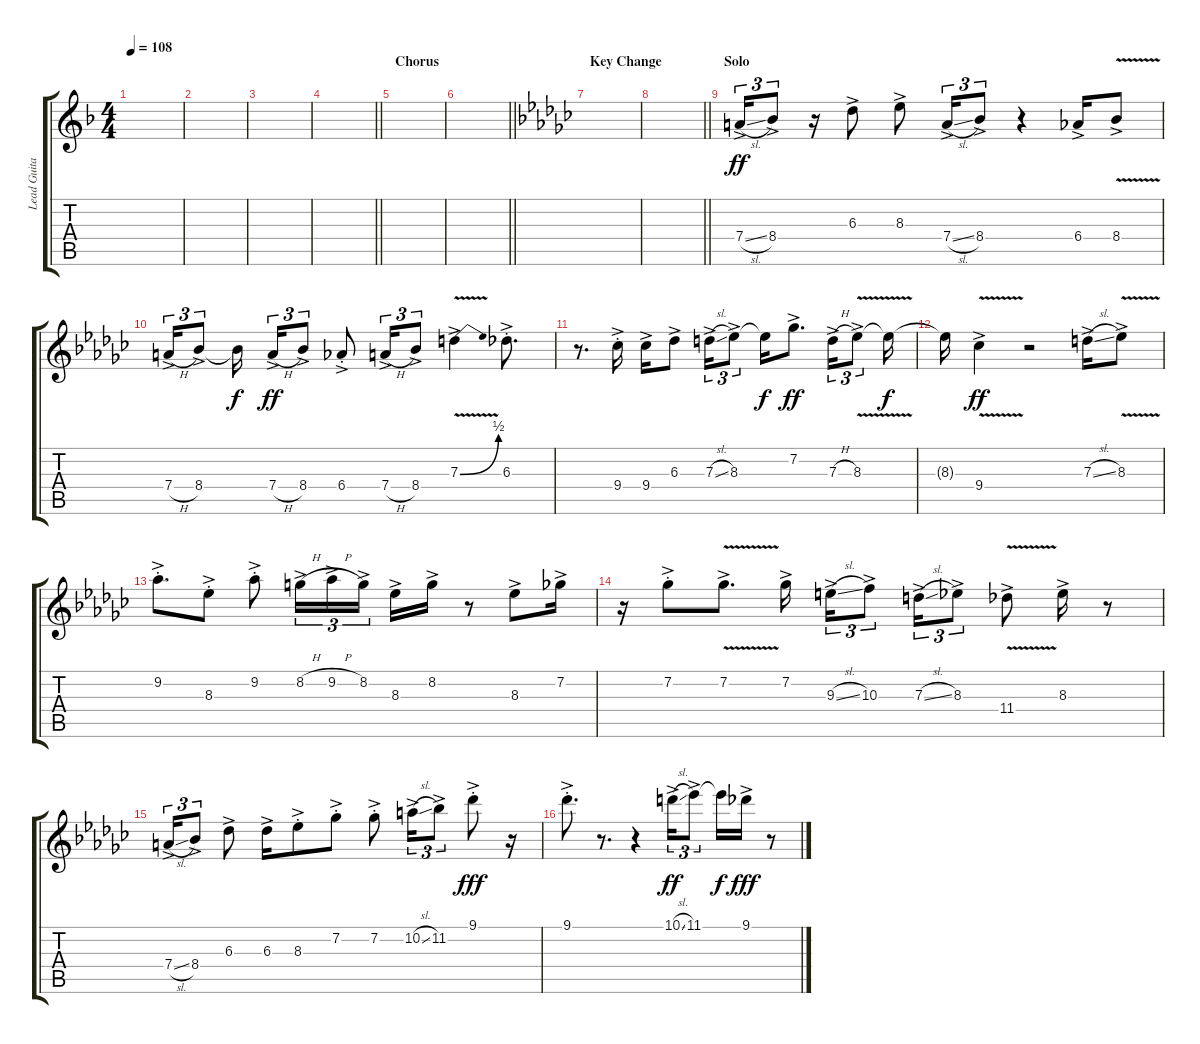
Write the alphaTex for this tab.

\track ("Lead Guitar" "Lead Guita") {instrument electricguitarjazz bank 255}
\staff {score tabs}
\tuning (E4 B3 G3 D3 A2 E2) {hide}
\ts (4 4)
\tempo 108
\clef g2
\ks f
|
|
|
\barLineRight lightlight
|
\section ("" "Chorus")
|
\barLineRight lightlight
|
\section ("" "Key Change")
\ks gb
|
\barLineRight lightlight
|
\section ("" "Solo")
7.4{sl ac}.16{tu (3 2) dy ff} 8.4{ac}.8{tu (3 2)} r.16 6.3{ac}.8 8.3{ac}.8 7.4{sl ac}.16{tu (3 2)} 8.4{ac}.8{tu (3 2)} r.4 6.4{ac}.16 8.4{v ac}.8 |
7.4{h ac}.16{tu (3 2)} 8.4{ac}.8{tu (3 2)} 8.4{t}.16{dy f beam splitsecondary} 7.4{h ac}.16{tu (3 2) dy ff} 8.4{ac}.8{tu (3 2)} 6.4{ac st}.8 7.4{h ac}.16{tu (3 2)} 8.4{ac}.8{tu (3 2)} 7.3{be (bend 0 0 60 2) v ac}.4 6.3{ac st}.8{d} |
r.8{d} 9.4{ac st}.16 9.4{ac}.16 6.3{ac}.8 7.3{sl ac}.16{tu (3 2)} 8.3{ac}.8{tu (3 2)} 8.3{t}.16{dy f} 7.2{ac}.8{d dy ff} 7.3{h ac}.16{tu (3 2)} 8.3{v ac}.8{tu (3 2)} 8.3{t}.16{dy f} |
8.3{t}.16 9.4{v ac}.4{dy ff} r.2 7.3{sl ac}.16 8.3{v ac}.8 |
9.2{ac st}.8{d} 8.3{ac st}.8 9.2{ac st}.8 8.2{h ac}.16{tu (3 2)} 9.2{h ac}.16{tu (3 2)} 8.2{ac}.16{tu (3 2) beam splitsecondary} 8.3{ac}.16 8.2{ac}.16 r.8 8.3{ac}.8 7.2{ac}.16 |
r.16 7.2{ac st}.8 7.2{v ac}.8{d} 7.2{ac}.16{beam splitsecondary} 9.3{sl ac}.16{tu (3 2)} 10.3{ac}.8{tu (3 2)} 7.3{sl ac}.16{tu (3 2)} 8.3{ac}.8{tu (3 2)} 11.4{v ac}.8 8.3{ac}.16 r.8 |
7.4{sl ac}.16{tu (3 2)} 8.4{ac}.8{tu (3 2)} 6.3{ac}.8 6.3{ac}.16 8.3{ac st}.8 7.2{ac st}.8 7.2{ac st}.8 10.2{sl ac}.16{tu (3 2)} 11.2{ac}.8{tu (3 2)} 9.1{ac st}.8{dy fff} r.16 |
9.1{ac st}.8{d} r.8{d} r.4 10.1{sl ac}.16{tu (3 2) dy ff} 11.1{ac}.8{tu (3 2)} 11.1{t}.16{dy f} 9.1{ac}.16{dy fff} r.8
